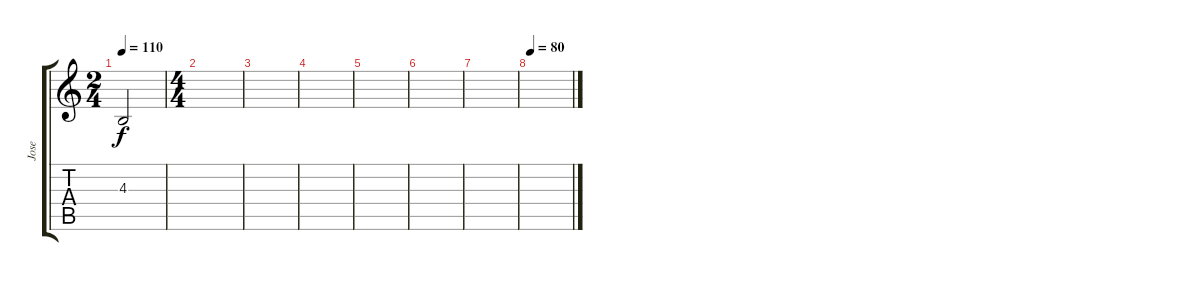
\track ("Jose" "Jose") {instrument flute}
\staff {score tabs}
\tuning (E4 B3 G3 D3 A2 E2) {hide}
\ts (2 4)
\tempo 110
\clef g2
\ks c
4.3{t}.2{dy f} |
\ts (4 4)
|
|
|
|
|
|
\tempo 80
